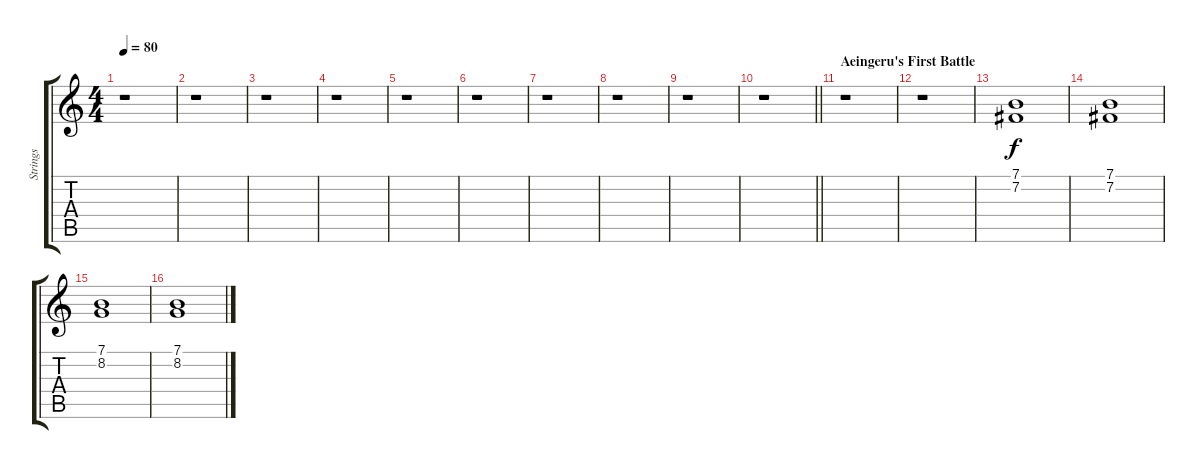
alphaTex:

\track ("Strings" "Strings") {instrument stringensemble1}
\staff {score tabs}
\tuning (E4 B3 G3 D3 A2 E2) {hide}
\ts (4 4)
\tempo 80
\clef g2
\ks c
r.1{dy mf} |
r.1 |
r.1 |
r.1 |
r.1 |
r.1 |
r.1 |
r.1 |
r.1 |
\barLineRight lightlight
r.1 |
\section ("" "Aeingeru's First Battle")
r.1 |
r.1 |
(7.1 7.2).1{dy f} |
(7.1 7.2).1 |
(7.1 8.2).1 |
(7.1 8.2).1
